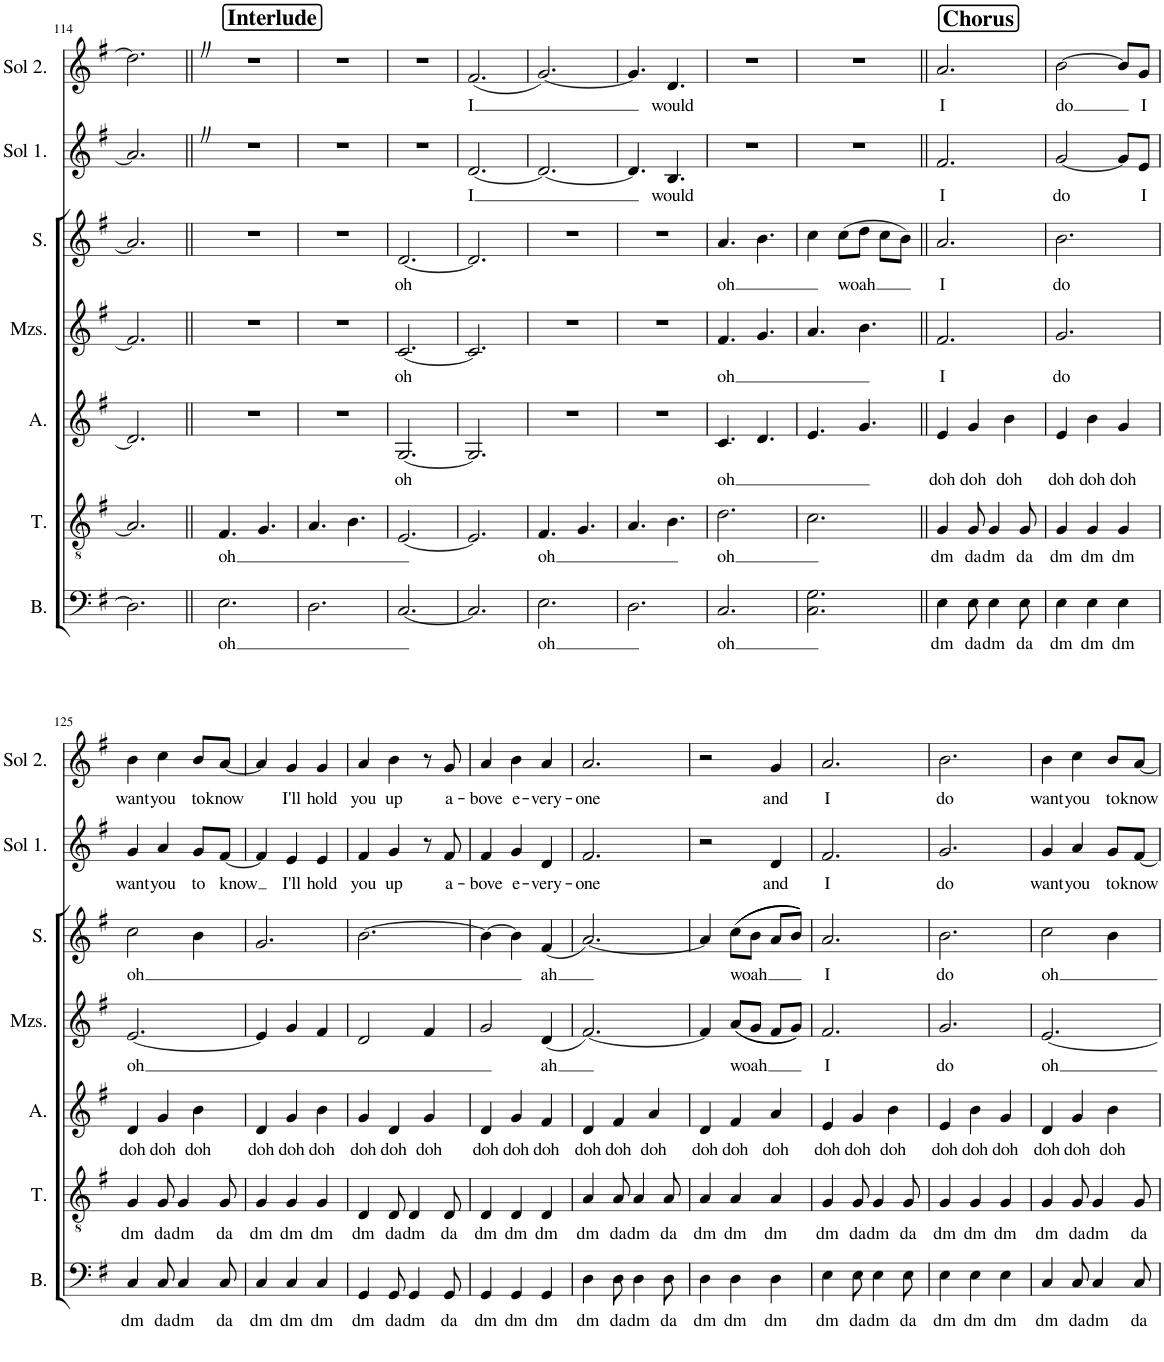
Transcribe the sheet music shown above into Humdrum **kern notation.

**kern	**text	**kern	**text	**kern	**text	**kern	**text	**kern	**text	**kern	**text	**kern	**text
*part7	*part7	*part6	*part6	*part5	*part5	*part4	*part4	*part3	*part3	*part2	*part2	*part1	*part1
*staff7	*staff7	*staff6	*staff6	*staff5	*staff5	*staff4	*staff4	*staff3	*staff3	*staff2	*staff2	*staff1	*staff1
*I"Bass	*	*I"Tenor	*	*I"Alto	*	*I"Mezzo-soprano	*	*I"Soprano	*	*I"Solo 1	*	*I"Solo 2	*
*I'B.	*	*I'T.	*	*I'A.	*	*I'Mzs.	*	*I'S.	*	*I'Sol 1.	*	*I'Sol 2.	*
!!LO:PB:g=z
*clefF4	*	*clefGv2	*	*clefG2	*	*clefG2	*	*clefG2	*	*clefG2	*	*clefG2	*
*k[f#]	*	*k[f#]	*	*k[f#]	*	*k[f#]	*	*k[f#]	*	*k[f#]	*	*k[f#]	*
*M3/4	*	*M3/4	*	*M3/4	*	*M3/4	*	*M3/4	*	*M3/4	*	*M3/4	*
=114	=114	=114	=114	=114	=114	=114	=114	=114	=114	=114	=114	=114	=114
2.D\]	.	2.A/]	.	2.d/]	.	2.f#/]	.	2.a/]	.	2.a/]	.	2.dd\]	.
!!LO:REH:place=s1:a:B:cj:fs=14:t=Interlude
=115||	=115||	=115||	=115||	=115||	=115||	=115||	=115||	=115||	=115||	=115||	=115||	=115||	=115||
!	!LO:LY:b	!	!LO:LY:b	!	!	!	!	!	!	!	!	!	!
2.E\	oh	4.F#/	oh	2.r	.	2.r	.	2.r	.	2.r	.	2.r	.
.	.	4.G/	.	.	.	.	.	.	.	.	.	.	.
=116	=116	=116	=116	=116	=116	=116	=116	=116	=116	=116	=116	=116	=116
2.D\	.	4.A/	.	2.r	.	2.r	.	2.r	.	2.r	.	2.r	.
.	.	4.B\	.	.	.	.	.	.	.	.	.	.	.
=117	=117	=117	=117	=117	=117	=117	=117	=117	=117	=117	=117	=117	=117
!	!	!	!	!	!LO:LY:b	!	!LO:LY:b	!	!LO:LY:b	!	!	!	!
[2.C/	.	[2.E/	.	[2.G/	oh	[2.c/	oh	[2.d/	oh	2.r	.	2.r	.
=118	=118	=118	=118	=118	=118	=118	=118	=118	=118	=118	=118	=118	=118
!	!	!	!	!	!	!	!	!	!	!	!LO:LY:b	!	!LO:LY:b
2.C/]	.	2.E/]	.	2.G/]	.	2.c/]	.	2.d/]	.	[2.d/	I	(2.f#/	I
=119	=119	=119	=119	=119	=119	=119	=119	=119	=119	=119	=119	=119	=119
!	!LO:LY:b	!	!LO:LY:b	!	!	!	!	!	!	!	!	!	!
2.E\	oh	4.F#/	oh	2.r	.	2.r	.	2.r	.	2.d/_	.	[2.g/)	.
.	.	4.G/	.	.	.	.	.	.	.	.	.	.	.
=120	=120	=120	=120	=120	=120	=120	=120	=120	=120	=120	=120	=120	=120
2.D\	.	4.A/	.	2.r	.	2.r	.	2.r	.	4.d/]	.	4.g/]	.
!	!	!	!	!	!	!	!	!	!	!	!LO:LY:b	!	!LO:LY:b
.	.	4.B\	.	.	.	.	.	.	.	4.B/	would	4.d/	would
=121	=121	=121	=121	=121	=121	=121	=121	=121	=121	=121	=121	=121	=121
!	!LO:LY:b	!	!LO:LY:b	!	!LO:LY:b	!	!LO:LY:b	!	!LO:LY:b	!	!	!	!
2.C/	oh	2.d\	oh	4.c/	oh	4.f#/	oh	4.a/	oh	2.r	.	2.r	.
.	.	.	.	4.d/	.	4.g/	.	4.b\	.	.	.	.	.
=122	=122	=122	=122	=122	=122	=122	=122	=122	=122	=122	=122	=122	=122
2.C\ 2.G\	.	2.c\	.	4.e/	.	4.a/	.	4cc\	.	2.r	.	2.r	.
!	!	!	!	!	!	!	!	!	!LO:LY:b	!	!	!	!
.	.	.	.	.	.	.	.	(8cc\L	woah	.	.	.	.
.	.	.	.	4.g/	.	4.b\	.	8dd\J	.	.	.	.	.
.	.	.	.	.	.	.	.	8cc\L	.	.	.	.	.
.	.	.	.	.	.	.	.	8b\J)	.	.	.	.	.
!!LO:REH:place=s1:a:B:cj:fs=14:t=Chorus
=123||	=123||	=123||	=123||	=123||	=123||	=123||	=123||	=123||	=123||	=123||	=123||	=123||	=123||
!	!LO:LY:b	!	!LO:LY:b	!	!LO:LY:b	!	!LO:LY:b	!	!LO:LY:b	!	!LO:LY:b	!	!LO:LY:b
4E\	dm	4G/	dm	4e/	doh	2.f#/	I	2.a/	I	2.f#/	I	2.a/	I
!	!LO:LY:b	!	!LO:LY:b	!	!LO:LY:b	!	!	!	!	!	!	!	!
8E\	da	8G/	da	4g/	doh	.	.	.	.	.	.	.	.
!	!LO:LY:b	!	!LO:LY:b	!	!	!	!	!	!	!	!	!	!
4E\	dm	4G/	dm	.	.	.	.	.	.	.	.	.	.
!	!	!	!	!	!LO:LY:b	!	!	!	!	!	!	!	!
.	.	.	.	4b\	doh	.	.	.	.	.	.	.	.
!	!LO:LY:b	!	!LO:LY:b	!	!	!	!	!	!	!	!	!	!
8E\	da	8G/	da	.	.	.	.	.	.	.	.	.	.
=124	=124	=124	=124	=124	=124	=124	=124	=124	=124	=124	=124	=124	=124
!	!LO:LY:b	!	!LO:LY:b	!	!LO:LY:b	!	!LO:LY:b	!	!LO:LY:b	!	!LO:LY:b	!	!LO:LY:b
4E\	dm	4G/	dm	4e/	doh	2.g/	do	2.b\	do	[2g/	do	[2b\	do
!	!LO:LY:b	!	!LO:LY:b	!	!LO:LY:b	!	!	!	!	!	!	!	!
4E\	dm	4G/	dm	4b\	doh	.	.	.	.	.	.	.	.
!	!LO:LY:b	!	!LO:LY:b	!	!LO:LY:b	!	!	!	!	!	!	!	!
4E\	dm	4G/	dm	4g/	doh	.	.	.	.	8g/L]	.	8b/L]	.
!	!	!	!	!	!	!	!	!	!	!	!LO:LY:b	!	!LO:LY:b
.	.	.	.	.	.	.	.	.	.	8e/J	I	8g/J	I
!!LO:LB:g=z
=125	=125	=125	=125	=125	=125	=125	=125	=125	=125	=125	=125	=125	=125
!	!LO:LY:b	!	!LO:LY:b	!	!LO:LY:b	!	!LO:LY:b	!	!LO:LY:b	!	!LO:LY:b	!	!LO:LY:b
4C/	dm	4G/	dm	4d/	doh	[2.e/	oh	2cc\	oh	4g/	want	4b\	want
!	!LO:LY:b	!	!LO:LY:b	!	!LO:LY:b	!	!	!	!	!	!LO:LY:b	!	!LO:LY:b
8C/	da	8G/	da	4g/	doh	.	.	.	.	4a/	you	4cc\	you
!	!LO:LY:b	!	!LO:LY:b	!	!	!	!	!	!	!	!	!	!
4C/	dm	4G/	dm	.	.	.	.	.	.	.	.	.	.
!	!	!	!	!	!LO:LY:b	!	!	!	!	!	!LO:LY:b	!	!LO:LY:b
.	.	.	.	4b\	doh	.	.	4b\	.	8g/L	to	8b/L	to
!	!LO:LY:b	!	!LO:LY:b	!	!	!	!	!	!	!	!LO:LY:b	!	!LO:LY:b
8C/	da	8G/	da	.	.	.	.	.	.	[8f#/J	know	[8a/J	know
=126	=126	=126	=126	=126	=126	=126	=126	=126	=126	=126	=126	=126	=126
!	!LO:LY:b	!	!LO:LY:b	!	!LO:LY:b	!	!	!	!	!	!	!	!
4C/	dm	4G/	dm	4d/	doh	4e/]	.	2.g/	.	4f#/]	.	4a/]	.
!	!LO:LY:b	!	!LO:LY:b	!	!LO:LY:b	!	!	!	!	!	!LO:LY:b	!	!LO:LY:b
4C/	dm	4G/	dm	4g/	doh	4g/	.	.	.	4e/	I'll	4g/	I'll
!	!LO:LY:b	!	!LO:LY:b	!	!LO:LY:b	!	!	!	!	!	!LO:LY:b	!	!LO:LY:b
4C/	dm	4G/	dm	4b\	doh	4f#/	.	.	.	4e/	hold	4g/	hold
=127	=127	=127	=127	=127	=127	=127	=127	=127	=127	=127	=127	=127	=127
!	!LO:LY:b	!	!LO:LY:b	!	!LO:LY:b	!	!	!	!	!	!LO:LY:b	!	!LO:LY:b
4GG/	dm	4D/	dm	4g/	doh	2d/	.	[2.b\	.	4f#/	you	4a/	you
!	!LO:LY:b	!	!LO:LY:b	!	!LO:LY:b	!	!	!	!	!	!LO:LY:b	!	!LO:LY:b
8GG/	da	8D/	da	4d/	doh	.	.	.	.	4g/	up	4b\	up
!	!LO:LY:b	!	!LO:LY:b	!	!	!	!	!	!	!	!	!	!
4GG/	dm	4D/	dm	.	.	.	.	.	.	.	.	.	.
!	!	!	!	!	!LO:LY:b	!	!	!	!	!	!	!	!
.	.	.	.	4g/	doh	4f#/	.	.	.	8r	.	8r	.
!	!LO:LY:b	!	!LO:LY:b	!	!	!	!	!	!	!	!LO:LY:b	!	!LO:LY:b
8GG/	da	8D/	da	.	.	.	.	.	.	8f#/	a-	8g/	a-
=128	=128	=128	=128	=128	=128	=128	=128	=128	=128	=128	=128	=128	=128
!	!LO:LY:b	!	!LO:LY:b	!	!LO:LY:b	!	!	!	!	!	!LO:LY:b	!	!LO:LY:b
4GG/	dm	4D/	dm	4d/	doh	2g/	.	4b\_	.	4f#/	-bove	4a/	-bove
!	!LO:LY:b	!	!LO:LY:b	!	!LO:LY:b	!	!	!	!	!	!LO:LY:b	!	!LO:LY:b
4GG/	dm	4D/	dm	4g/	doh	.	.	4b\]	.	4g/	e-	4b\	e-
!	!LO:LY:b	!	!LO:LY:b	!	!LO:LY:b	!	!LO:LY:b	!	!LO:LY:b	!	!LO:LY:b	!	!LO:LY:b
4GG/	dm	4D/	dm	4f#/	doh	(4d/	ah	(4f#/	ah	4d/	-very-	4a/	-very-
=129	=129	=129	=129	=129	=129	=129	=129	=129	=129	=129	=129	=129	=129
!	!LO:LY:b	!	!LO:LY:b	!	!LO:LY:b	!	!	!	!	!	!LO:LY:b	!	!LO:LY:b
4D\	dm	4A/	dm	4d/	doh	[2.f#/)	.	[2.a/)	.	2.f#/	-one	2.a/	-one
!	!LO:LY:b	!	!LO:LY:b	!	!LO:LY:b	!	!	!	!	!	!	!	!
8D\	da	8A/	da	4f#/	doh	.	.	.	.	.	.	.	.
!	!LO:LY:b	!	!LO:LY:b	!	!	!	!	!	!	!	!	!	!
4D\	dm	4A/	dm	.	.	.	.	.	.	.	.	.	.
!	!	!	!	!	!LO:LY:b	!	!	!	!	!	!	!	!
.	.	.	.	4a/	doh	.	.	.	.	.	.	.	.
!	!LO:LY:b	!	!LO:LY:b	!	!	!	!	!	!	!	!	!	!
8D\	da	8A/	da	.	.	.	.	.	.	.	.	.	.
=130	=130	=130	=130	=130	=130	=130	=130	=130	=130	=130	=130	=130	=130
!	!LO:LY:b	!	!LO:LY:b	!	!LO:LY:b	!	!	!	!	!	!	!	!
4D\	dm	4A/	dm	4d/	doh	4f#/]	.	4a/]	.	2r	.	2r	.
!	!LO:LY:b	!	!LO:LY:b	!	!LO:LY:b	!	!LO:LY:b	!	!LO:LY:b	!	!	!	!
4D\	dm	4A/	dm	4f#/	doh	((8a/L	woah	(((8cc\L	woah	.	.	.	.
.	.	.	.	.	.	8g/J	.	8b\J	.	.	.	.	.
!	!LO:LY:b	!	!LO:LY:b	!	!LO:LY:b	!	!	!	!	!	!LO:LY:b	!	!LO:LY:b
4D\	dm	4A/	dm	4a/	doh	8f#/L	.	8a/L	.	4d/	and	4g/	and
.	.	.	.	.	.	8g/J))	.	8b/J)))	.	.	.	.	.
=131	=131	=131	=131	=131	=131	=131	=131	=131	=131	=131	=131	=131	=131
!	!LO:LY:b	!	!LO:LY:b	!	!LO:LY:b	!	!LO:LY:b	!	!LO:LY:b	!	!LO:LY:b	!	!LO:LY:b
4E\	dm	4G/	dm	4e/	doh	2.f#/	I	2.a/	I	2.f#/	I	2.a/	I
!	!LO:LY:b	!	!LO:LY:b	!	!LO:LY:b	!	!	!	!	!	!	!	!
8E\	da	8G/	da	4g/	doh	.	.	.	.	.	.	.	.
!	!LO:LY:b	!	!LO:LY:b	!	!	!	!	!	!	!	!	!	!
4E\	dm	4G/	dm	.	.	.	.	.	.	.	.	.	.
!	!	!	!	!	!LO:LY:b	!	!	!	!	!	!	!	!
.	.	.	.	4b\	doh	.	.	.	.	.	.	.	.
!	!LO:LY:b	!	!LO:LY:b	!	!	!	!	!	!	!	!	!	!
8E\	da	8G/	da	.	.	.	.	.	.	.	.	.	.
=132	=132	=132	=132	=132	=132	=132	=132	=132	=132	=132	=132	=132	=132
!	!LO:LY:b	!	!LO:LY:b	!	!LO:LY:b	!	!LO:LY:b	!	!LO:LY:b	!	!LO:LY:b	!	!LO:LY:b
4E\	dm	4G/	dm	4e/	doh	2.g/	do	2.b\	do	2.g/	do	2.b\	do
!	!LO:LY:b	!	!LO:LY:b	!	!LO:LY:b	!	!	!	!	!	!	!	!
4E\	dm	4G/	dm	4b\	doh	.	.	.	.	.	.	.	.
!	!LO:LY:b	!	!LO:LY:b	!	!LO:LY:b	!	!	!	!	!	!	!	!
4E\	dm	4G/	dm	4g/	doh	.	.	.	.	.	.	.	.
=133	=133	=133	=133	=133	=133	=133	=133	=133	=133	=133	=133	=133	=133
!	!LO:LY:b	!	!LO:LY:b	!	!LO:LY:b	!	!LO:LY:b	!	!LO:LY:b	!	!LO:LY:b	!	!LO:LY:b
4C/	dm	4G/	dm	4d/	doh	[2.e/	oh	2cc\	oh	4g/	want	4b\	want
!	!LO:LY:b	!	!LO:LY:b	!	!LO:LY:b	!	!	!	!	!	!LO:LY:b	!	!LO:LY:b
8C/	da	8G/	da	4g/	doh	.	.	.	.	4a/	you	4cc\	you
!	!LO:LY:b	!	!LO:LY:b	!	!	!	!	!	!	!	!	!	!
4C/	dm	4G/	dm	.	.	.	.	.	.	.	.	.	.
!	!	!	!	!	!LO:LY:b	!	!	!	!	!	!LO:LY:b	!	!LO:LY:b
.	.	.	.	4b\	doh	.	.	4b\	.	8g/L	to	8b/L	to
!	!LO:LY:b	!	!LO:LY:b	!	!	!	!	!	!	!	!LO:LY:b	!	!LO:LY:b
8C/	da	8G/	da	.	.	.	.	.	.	[8f#/J	know	[8a/J	know
=	=	=	=	=	=	=	=	=	=	=	=	=	=
*-	*-	*-	*-	*-	*-	*-	*-	*-	*-	*-	*-	*-	*-
